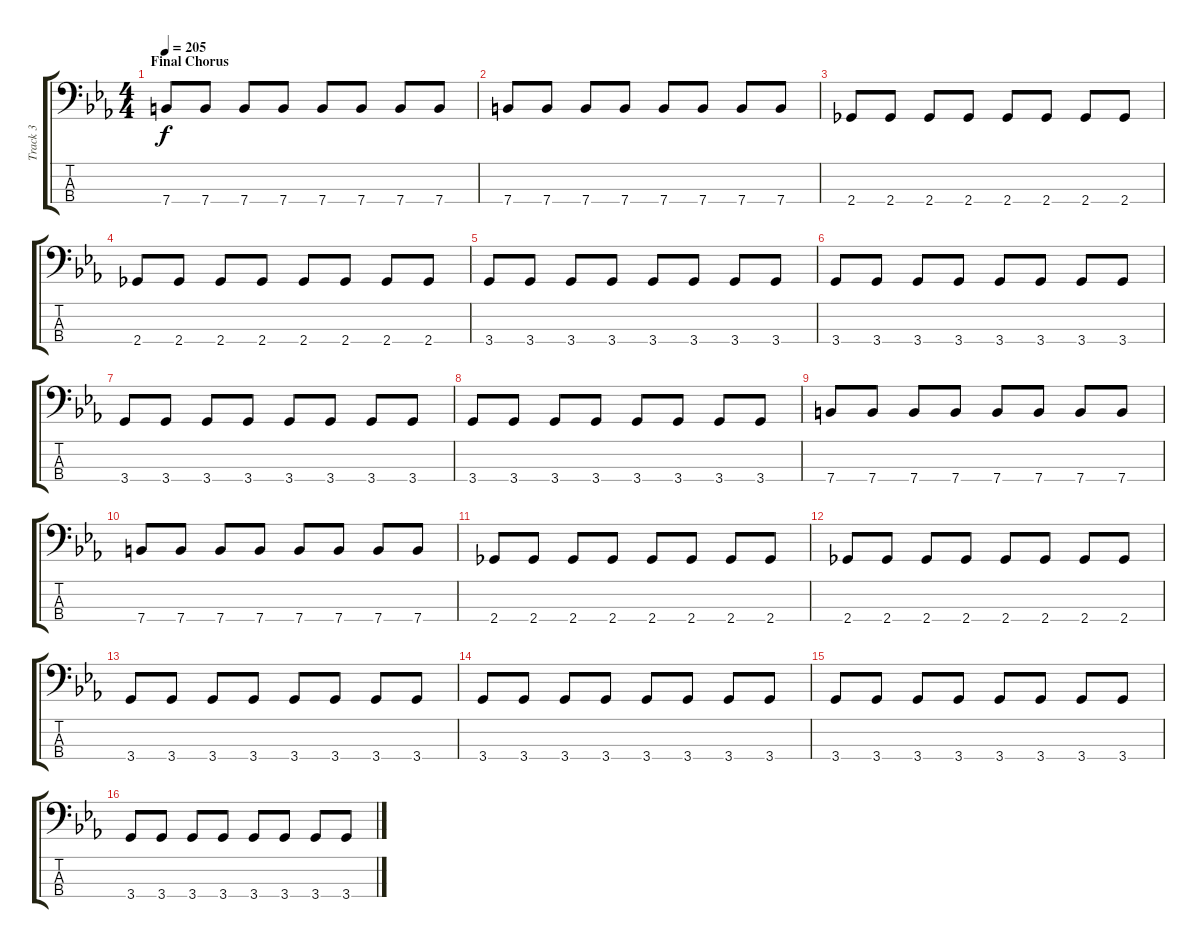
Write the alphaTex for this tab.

\track ("Track 3" "Track 3") {instrument electricbassfinger}
\staff {score tabs}
\tuning (G2 D2 A1 E1) {hide}
\ts (4 4)
\section ("" "Final Chorus")
\tempo 205
\clef f4
\ks eb
7.4.8{dy f} 7.4.8 7.4.8 7.4.8 7.4.8 7.4.8 7.4.8 7.4.8 |
7.4.8 7.4.8 7.4.8 7.4.8 7.4.8 7.4.8 7.4.8 7.4.8 |
2.4.8 2.4.8 2.4.8 2.4.8 2.4.8 2.4.8 2.4.8 2.4.8 |
2.4.8 2.4.8 2.4.8 2.4.8 2.4.8 2.4.8 2.4.8 2.4.8 |
3.4.8 3.4.8 3.4.8 3.4.8 3.4.8 3.4.8 3.4.8 3.4.8 |
3.4.8 3.4.8 3.4.8 3.4.8 3.4.8 3.4.8 3.4.8 3.4.8 |
3.4.8 3.4.8 3.4.8 3.4.8 3.4.8 3.4.8 3.4.8 3.4.8 |
3.4.8 3.4.8 3.4.8 3.4.8 3.4.8 3.4.8 3.4.8 3.4.8 |
7.4.8 7.4.8 7.4.8 7.4.8 7.4.8 7.4.8 7.4.8 7.4.8 |
7.4.8 7.4.8 7.4.8 7.4.8 7.4.8 7.4.8 7.4.8 7.4.8 |
2.4.8 2.4.8 2.4.8 2.4.8 2.4.8 2.4.8 2.4.8 2.4.8 |
2.4.8 2.4.8 2.4.8 2.4.8 2.4.8 2.4.8 2.4.8 2.4.8 |
3.4.8 3.4.8 3.4.8 3.4.8 3.4.8 3.4.8 3.4.8 3.4.8 |
3.4.8 3.4.8 3.4.8 3.4.8 3.4.8 3.4.8 3.4.8 3.4.8 |
3.4.8 3.4.8 3.4.8 3.4.8 3.4.8 3.4.8 3.4.8 3.4.8 |
3.4.8 3.4.8 3.4.8 3.4.8 3.4.8 3.4.8 3.4.8 3.4.8
